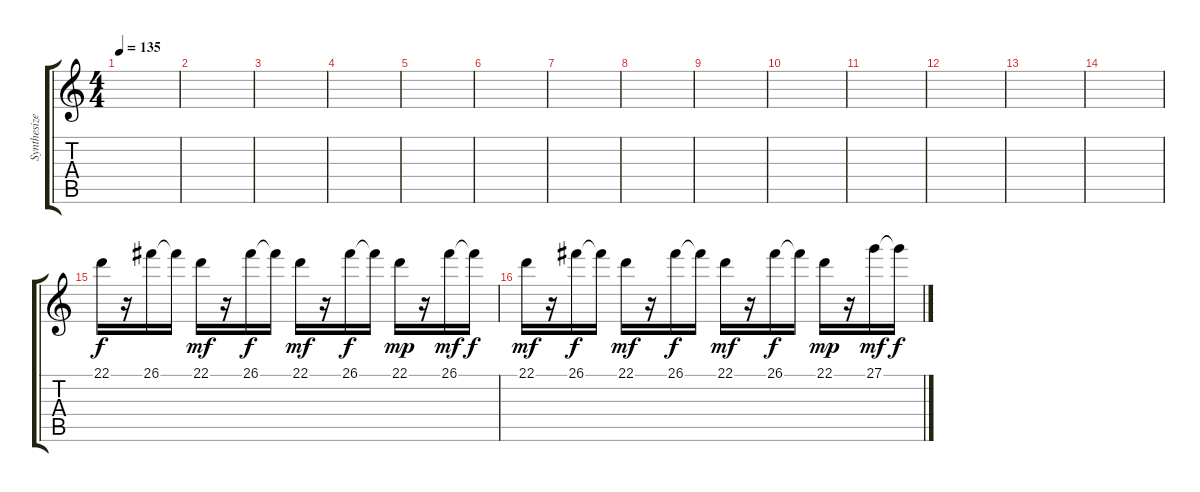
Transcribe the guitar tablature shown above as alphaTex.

\track ("Synthesizer 2" "Synthesize") {instrument lead1square}
\staff {score tabs}
\tuning (E4 B3 G3 D3 A2 E2) {hide}
\ts (4 4)
\tempo 135
\clef g2
\ks c
|
|
|
|
|
|
|
|
|
|
|
|
|
|
22.1.16 r.16 26.1.16{dy f} 26.1{t}.16 22.1.16{dy mf} r.16 26.1.16{dy f} 26.1{t}.16 22.1.16{dy mf} r.16 26.1.16{dy f} 26.1{t}.16 22.1.16{dy mp} r.16 26.1.16{dy mf} 26.1{t}.16{dy f} |
22.1.16{dy mf} r.16 26.1.16{dy f} 26.1{t}.16 22.1.16{dy mf} r.16 26.1.16{dy f} 26.1{t}.16 22.1.16{dy mf} r.16 26.1.16{dy f} 26.1{t}.16 22.1.16{dy mp} r.16 27.1.16{dy mf} 27.1{t}.16{dy f}
